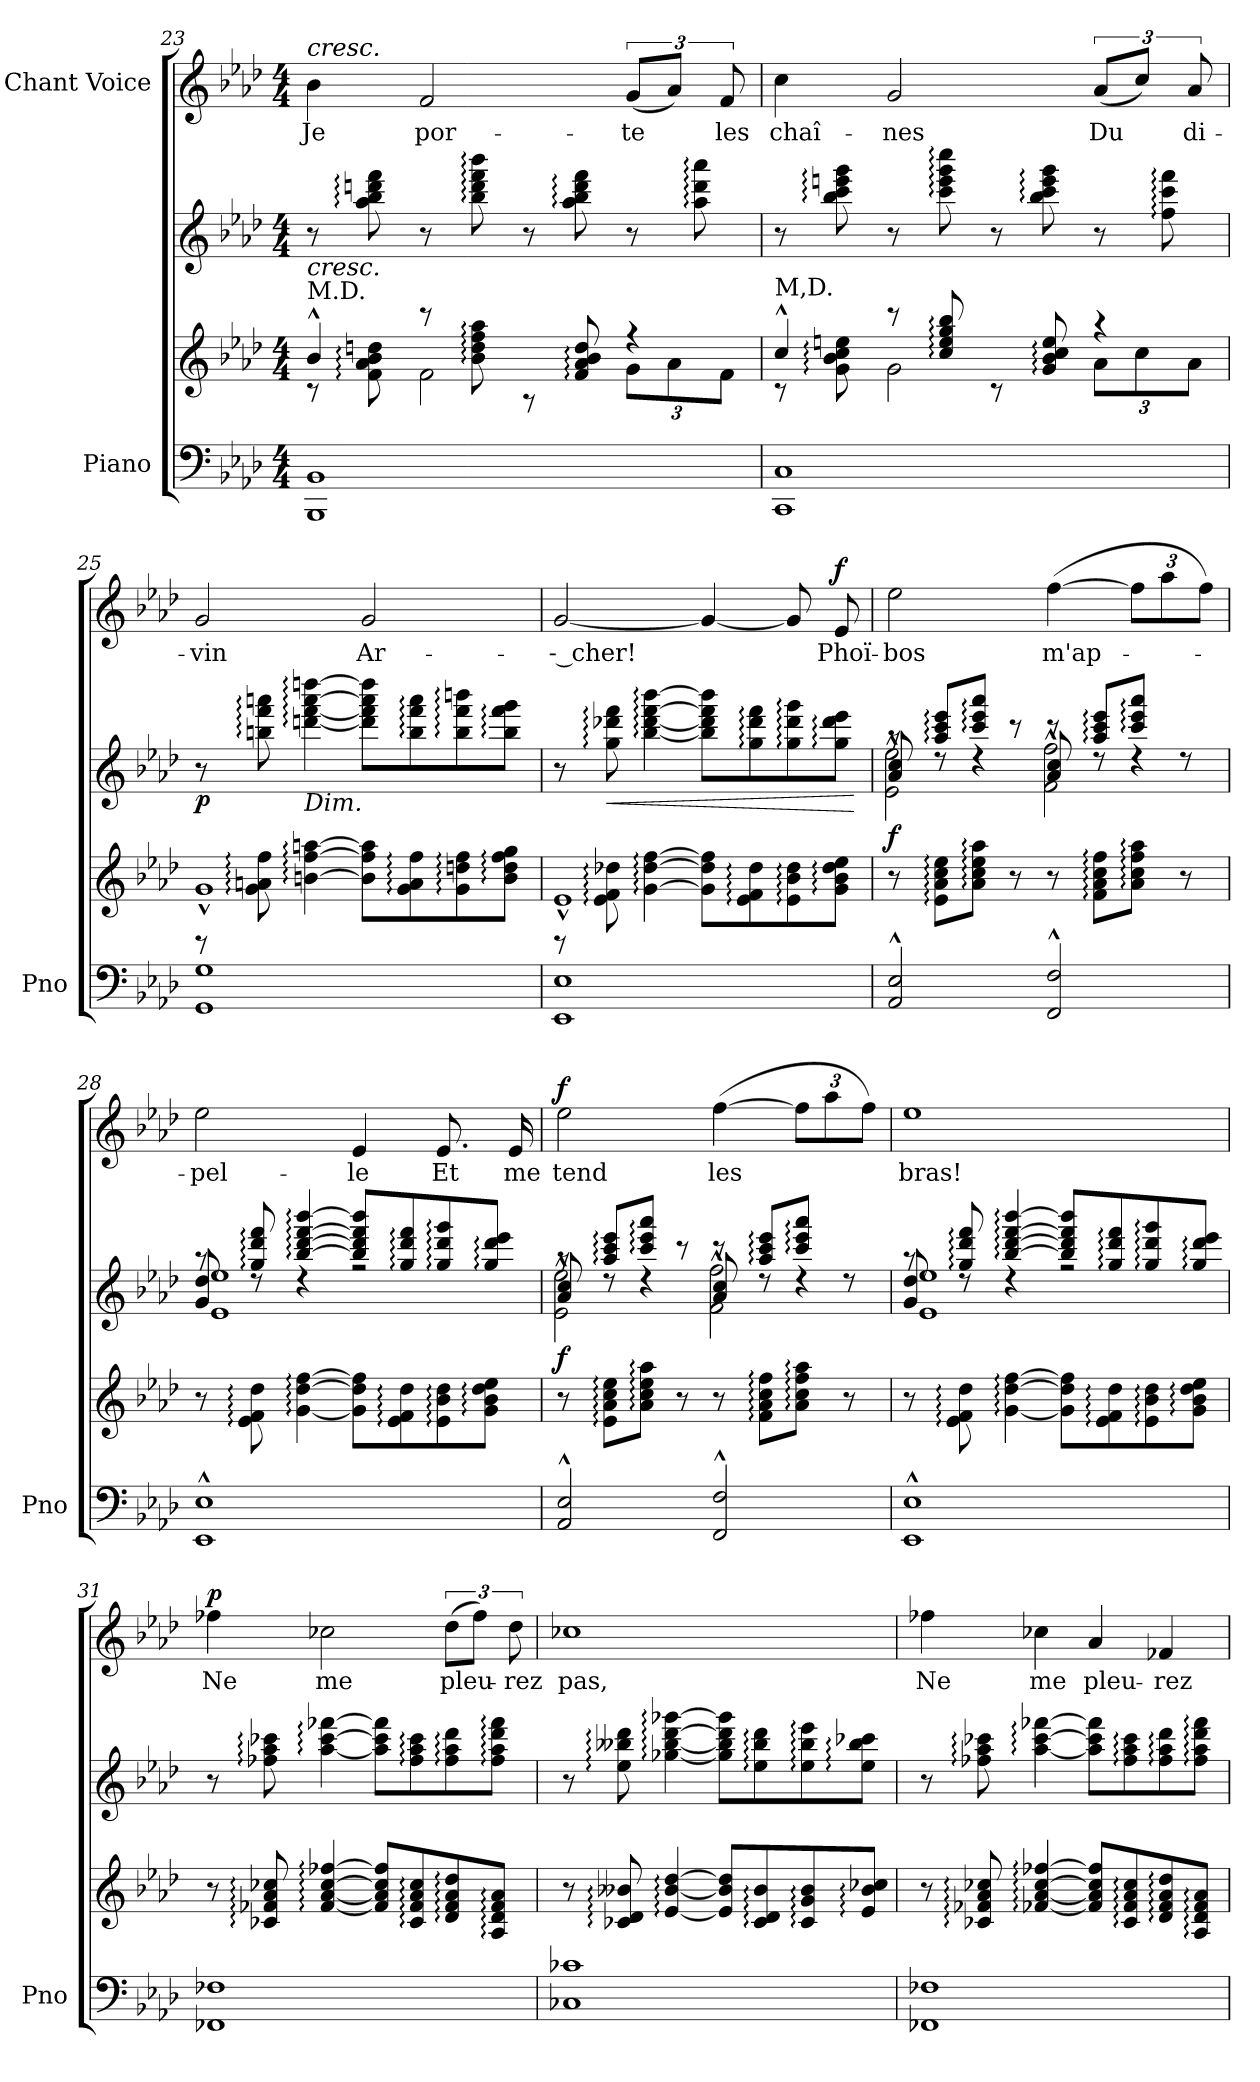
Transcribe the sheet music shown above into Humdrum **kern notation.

**kern	**kern	**kern	**dynam	**kern	**text	**dynam
*part2	*part2	*part2	*part2	*part1	*part1	*part1
*staff4	*staff3	*staff2	*staff2/3/4	*staff1	*staff1	*staff1
*I"Piano	*	*	*	*I"Chant Voice	*	*
*I'Pno	*	*	*	*	*	*
!!LO:PB:g=z
*clefF4	*clefG2	*clefG2	*	*clefG2	*	*
*k[b-e-a-d-]	*k[b-e-a-d-]	*k[b-e-a-d-]	*	*k[b-e-a-d-]	*	*
*M4/4	*M4/4	*M4/4	*	*M4/4	*	*
=23	=23	=23	=23	=23	=23	=23
*	*^	*	*	*	*	*
!	!	!	!	!	!LO:TX:a:i:t=cresc.	!	!
!	!	!	!LO:TX:b:i:t=cresc.	!	!	!	!
!	!LO:TX:a:t=M.D.	!	!	!	!	!	!
!	!	!	!	!	!	!LO:LY:b	!
1BBB- 1BB-	4b-^^/	8rc	8r	.	4b-\	Je	.
.	.	8f\: 8a-\: 8b-\: 8ddn\:	8aa-\: 8bb-\: 8dddn\: 8fff\:	.	.	.	.
!	!	!	!	!	!	!LO:LY:b	!
.	2f\	8rccc	8r	.	2f/	por-	.
.	.	8b-\: 8dd\: 8ff\: 8aa-\:	8bb-\: 8ddd\: 8fff\: 8bbb-\:	.	.	.	.
.	.	8r	8r	.	.	.	.
.	.	8f/: 8a-/: 8b-/: 8dd/:	8aa-\: 8bb-\: 8ddd\: 8fff\:	.	.	.	.
*	*	*Xbrackettup	*	*	*	*	*
!	!	!	!	!	!	!LO:LY:b	!
.	4r	12g\L	8r	.	(<12g/L	-te	.
.	.	12a-\	.	.	12a-/J)	.	.
.	.	.	8aa-\: 8ddd\: 8aaa-\:	.	.	.	.
!	!	!	!	!	!	!LO:LY:b	!
.	.	12f\J	.	.	12f/	les	.
=24	=24	=24	=24	=24	=24	=24	=24
!	!LO:TX:a:t=M,D.	!	!	!	!	!	!
!	!	!	!	!	!	!LO:LY:b	!
1CC 1C	4cc^^/	8rc	8r	.	4cc\	chaî-	.
.	.	8g\: 8b-\: 8cc\: 8een\:	8bb-\: 8ccc\: 8eeen\: 8ggg\:	.	.	.	.
!	!	!	!	!	!	!LO:LY:b	!
.	2g\	8rccc	8r	.	2g/	-nes	.
.	.	8cc/: 8ee/: 8gg/: 8bb-/:	8ccc\: 8eee\: 8ggg\: 8cccc\:	.	.	.	.
.	.	8r	8r	.	.	.	.
.	.	8g/: 8b-/: 8cc/: 8ee/:	8bb-\: 8ccc\: 8eee\: 8ggg\:	.	.	.	.
!	!	!	!	!	!	!LO:LY:b	!
.	4r	12a-\L	8r	.	(<12a-/L	Du	.
.	.	12cc\	.	.	12cc/J)	.	.
.	.	.	8ff\: 8ccc\: 8fff\:	.	.	.	.
!	!	!	!	!	!	!LO:LY:b	!
.	.	12a-\J	.	.	12a-/	di-	.
=25	=25	=25	=25	=25	=25	=25	=25
!	!	!	!	!LO:DY:b	!	!LO:LY:b	!
1GG 1G	8rD	1g^^	8r	p	2g/	-vin	.
.	8g\: 8an\: 8ff\:	.	8bbn\: 8fff\: 8aaan\:	.	.	.	.
!	!	!	!LO:TX:b:i:t=Dim.	!	!	!	!
.	[4bn\: [4ff\: [4aan\:	.	[4dddn\: [4fff\: [4aaa\: [4ddddn\:	.	.	.	.
!	!	!	!	!	!	!LO:LY:b	!
.	8b\] 8ff\] 8aa\]L	.	8ddd\] 8fff\] 8aaa\] 8dddd\]L	.	2g/	Ar-	.
.	8g\: 8a\: 8ff\:	.	8bb\: 8fff\: 8aaa\:	.	.	.	.
.	8g\: 8ddn\: 8ff\:	.	8bb\: 8fff\: 8bbbn\:	.	.	.	.
.	8b\: 8dd\: 8ff\: 8gg\:J	.	8bb\: 8fff\: 8ggg\:J	.	.	.	.
!!LO:LB:g=z
=26	=26	=26	=26	=26	=26	=26	=26
!	!	!	!	!	!	!LO:LY:b	!
1EE- 1E-	8rD	1e-^^	8r	.	[2g/	-- cher!	.
!	!	!	!	!LO:HP:b	!	!	!
.	8e-\: 8f\: 8dd-X\:	.	8gg\: 8ddd-X\: 8fff\:	<	.	.	.
.	[4g\: [4dd-\: [4ff\:	.	[4bb-\: [4ddd-\: [4fff\: [4bbb-\:	.	.	.	.
.	8g\] 8dd-\] 8ff\]L	.	8bb-\] 8ddd-\] 8fff\] 8bbb-\]L	.	4g/_	.	.
.	8e-\: 8f\: 8dd-\:	.	8gg\: 8ddd-\: 8fff\:	.	.	.	.
.	8e-\: 8b-\: 8dd-\:	.	8gg\: 8ddd-\: 8ggg\:	.	8g/]	.	.
!	!	!	!	!	!	!LO:LY:b	!LO:DY:a
.	8g\: 8b-\: 8dd-\: 8ee-\:J	.	8gg\: 8ddd-\: 8eee-\:J	.	8e-/	Phoï-	f
*	*v	*v	*	*	*	*	*
.	.	.	[	.	.	.
=27	=27	=27	=27	=27	=27	=27
*	*	*^	*	*	*	*
*	*	*	*^	*	*	*	*
!	!	!	!	!	!LO:DY:b	!	!LO:LY:b	!
2AA-/^^ 2E-/^^	8r	8raa	8a-/ 8cc/	2e-\^^ 2ee-\^^	f	2ee-\	-bos	.
.	8e-\: 8a-\: 8cc\: 8ee-\:L	8aa-/: 8ccc/: 8eee-/:L	8rdd	.	.	.	.	.
.	8a-\: 8cc\: 8ee-\: 8aa-\:J	8ccc/: 8eee-/: 8aaa-/:J	4rdd	.	.	.	.	.
.	8r	8rccc	.	.	.	.	.	.
!	!	!	!	!	!	!	!LO:LY:b	!
2FF/^^ 2F/^^	8r	8rccc	8a-/ 8cc/	2f\^^ 2ff\^^	.	(>[4ff\	m'ap-	.
.	8f\: 8a-\: 8cc\: 8ff\:L	8aa-/: 8ccc/: 8eee-/:L	8rdd	.	.	.	.	.
*	*	*	*	*	*	*Xbrackettup	*	*
.	8a-\: 8cc\: 8ff\: 8aa-\:J	8ccc/: 8eee-/: 8aaa-/:J	4rdd	.	.	12ff\L]	.	.
.	.	.	.	.	.	12aa-\	.	.
.	8r	8rdd	.	.	.	.	.	.
.	.	.	.	.	.	12ff\J)	.	.
=28	=28	=28	=28	=28	=28	=28	=28	=28
!	!	!	!	!	!	!	!LO:LY:b	!
1EE-^^ 1E-^^	8r	8raa	8g/ 8dd-/	1e- 1ee-	.	2ee-\	-pel-	.
.	8e-\: 8f\: 8dd-\:	8gg/: 8ddd-/: 8fff/:	8rdd	.	.	.	.	.
.	[4g\: [4dd-\: [4ff\:	[4bb-/: [4ddd-/: [4fff/: [4bbb-/:	4rdd	.	.	.	.	.
!	!	!	!	!	!	!	!LO:LY:b	!
.	8g\] 8dd-\] 8ff\]L	8bb-/] 8ddd-/] 8fff/] 8bbb-/]L	2rff	.	.	4e-/	-le	.
.	8e-\: 8f\: 8dd-\:	8gg/: 8ddd-/: 8fff/:	.	.	.	.	.	.
!	!	!	!	!	!	!	!LO:LY:b	!
.	8e-\: 8b-\: 8dd-\:	8gg/: 8ddd-/: 8ggg/:	.	.	.	8.e-/	Et	.
.	8g\: 8b-\: 8dd-\: 8ee-\:J	8gg/: 8ddd-/: 8eee-/:J	.	.	.	.	.	.
!	!	!	!	!	!	!	!LO:LY:b	!
.	.	.	.	.	.	16e-/	me	.
!!LO:LB:g=z
=29	=29	=29	=29	=29	=29	=29	=29	=29
!	!	!	!	!	!LO:DY:b	!	!LO:LY:b	!LO:DY:a
2AA-/^^ 2E-/^^	8r	8raa	8a-/ 8cc/	2e-\^^ 2ee-\^^	f	2ee-\	tend	f
.	8e-\: 8a-\: 8cc\: 8ee-\:L	8aa-/: 8ccc/: 8eee-/:L	8rdd	.	.	.	.	.
.	8a-\: 8cc\: 8ee-\: 8aa-\:J	8ccc/: 8eee-/: 8aaa-/:J	4rdd	.	.	.	.	.
.	8r	8rccc	.	.	.	.	.	.
!	!	!	!	!	!	!	!LO:LY:b	!
2FF/^^ 2F/^^	8r	8rccc	8a-/ 8cc/	2f\^^ 2ff\^^	.	(>[4ff\	les	.
.	8f\: 8a-\: 8cc\: 8ff\:L	8aa-/: 8ccc/: 8eee-/:L	8rdd	.	.	.	.	.
.	8a-\: 8cc\: 8ff\: 8aa-\:J	8ccc/: 8eee-/: 8aaa-/:J	4rdd	.	.	12ff\L]	.	.
.	.	.	.	.	.	12aa-\	.	.
.	8r	8rdd	.	.	.	.	.	.
.	.	.	.	.	.	12ff\J)	.	.
=30	=30	=30	=30	=30	=30	=30	=30	=30
!	!	!	!	!	!	!	!LO:LY:b	!
1EE-^^ 1E-^^	8r	8raa	8g/ 8dd-/	1e- 1ee-	.	1ee-	bras!	.
.	8e-\: 8f\: 8dd-\:	8gg/: 8ddd-/: 8fff/:	8rdd	.	.	.	.	.
.	[4g\: [4dd-\: [4ff\:	[4bb-/: [4ddd-/: [4fff/: [4bbb-/:	4rdd	.	.	.	.	.
.	8g\] 8dd-\] 8ff\]L	8bb-/] 8ddd-/] 8fff/] 8bbb-/]L	2rff	.	.	.	.	.
.	8e-\: 8f\: 8dd-\:	8gg/: 8ddd-/: 8fff/:	.	.	.	.	.	.
.	8e-\: 8b-\: 8dd-\:	8gg/: 8ddd-/: 8ggg/:	.	.	.	.	.	.
.	8g\: 8b-\: 8dd-\: 8ee-\:J	8gg/: 8ddd-/: 8eee-/:J	.	.	.	.	.	.
*	*	*v	*v	*v	*	*	*	*
=31	=31	=31	=31	=31	=31	=31
!	!	!	!	!	!LO:LY:b	!LO:DY:a
1FF-X 1F-X	8r	8r	.	4ff-X\	Ne	p
.	8c-X/: 8f-X/: 8a-/: 8cc-X/:	8ff-X\: 8aa-\: 8ccc-X\:	.	.	.	.
!	!	!	!	!	!LO:LY:b	!
.	[4f-/: [4a-/: [4cc-/: [4ff-X/:	[4aa-\: [4ccc-\: [4fff-X\:	.	2cc-X\	me	.
.	8f-/] 8a-/] 8cc-/] 8ff-/]L	8aa-\] 8ccc-\] 8fff-\]L	.	.	.	.
.	8c-/: 8f-/: 8a-/: 8cc-/:	8ff-\: 8aa-\: 8ccc-\:	.	.	.	.
*	*	*	*	*brackettup	*	*
!	!	!	!	!	!LO:LY:b	!
.	8d-/: 8f-/: 8a-/: 8dd-/:	8ff-\: 8aa-\: 8ddd-\:	.	(>12dd-\L	pleu-	.
.	.	.	.	12ff-\J)	.	.
.	8A-/: 8d-/: 8f-/: 8a-/:J	8ff-\: 8aa-\: 8ddd-\: 8fff-\:J	.	.	.	.
!	!	!	!	!	!LO:LY:b	!
.	.	.	.	12dd-\	-rez	.
!!LO:PB:g=z
=32	=32	=32	=32	=32	=32	=32
!	!	!	!	!	!LO:LY:b	!
1C-X 1c-X	8r	8r	.	1cc-X	pas,	.
.	8c-X/: 8d-/: 8b--X/:	8ee-\: 8bb--X\: 8ddd-\:	.	.	.	.
.	[4e-/: [4b--/: [4dd-/:	[4gg-X\: [4bb--\: [4ddd-\: [4ggg-X\:	.	.	.	.
.	8e-/] 8b--/] 8dd-/]L	8gg-\] 8bb--\] 8ddd-\] 8ggg-\]L	.	.	.	.
.	8c-/: 8d-/: 8b--/:	8ee-\: 8bb--\: 8ddd-\:	.	.	.	.
.	8c-/: 8g/: 8b--/:	8ee-\: 8bb--\: 8eee-\:	.	.	.	.
.	8e-/: 8b--/: 8cc-X/:J	8ee-\: 8bb--\: 8ccc-X\:J	.	.	.	.
=33	=33	=33	=33	=33	=33	=33
!	!	!	!	!	!LO:LY:b	!
1FF-X 1F-X	8r	8r	.	4ff-X\	Ne	.
.	8c-X/: 8f-X/: 8a-/: 8cc-X/:	8ff-X\: 8aa-\: 8ccc-X\:	.	.	.	.
!	!	!	!	!	!LO:LY:b	!
.	[4f-X/: [4a-/: [4cc-/: [4ff-X/:	[4aa-\: [4ccc-\: [4fff-X\:	.	4cc-X\	me	.
!	!	!	!	!	!LO:LY:b	!
.	8f-/] 8a-/] 8cc-/] 8ff-/]L	8aa-\] 8ccc-\] 8fff-\]L	.	4a-/	pleu-	.
.	8c-/: 8f-/: 8a-/: 8cc-/:	8ff-\: 8aa-\: 8ccc-\:	.	.	.	.
!	!	!	!	!	!LO:LY:b	!
.	8d-/: 8f-/: 8a-/: 8dd-/:	8ff-\: 8aa-\: 8ddd-\:	.	4f-X/	-rez	.
.	8A-/: 8d-/: 8f-/: 8a-/:J	8ff-\: 8aa-\: 8ddd-\: 8fff-\:J	.	.	.	.
=	=	=	=	=	=	=
*-	*-	*-	*-	*-	*-	*-
